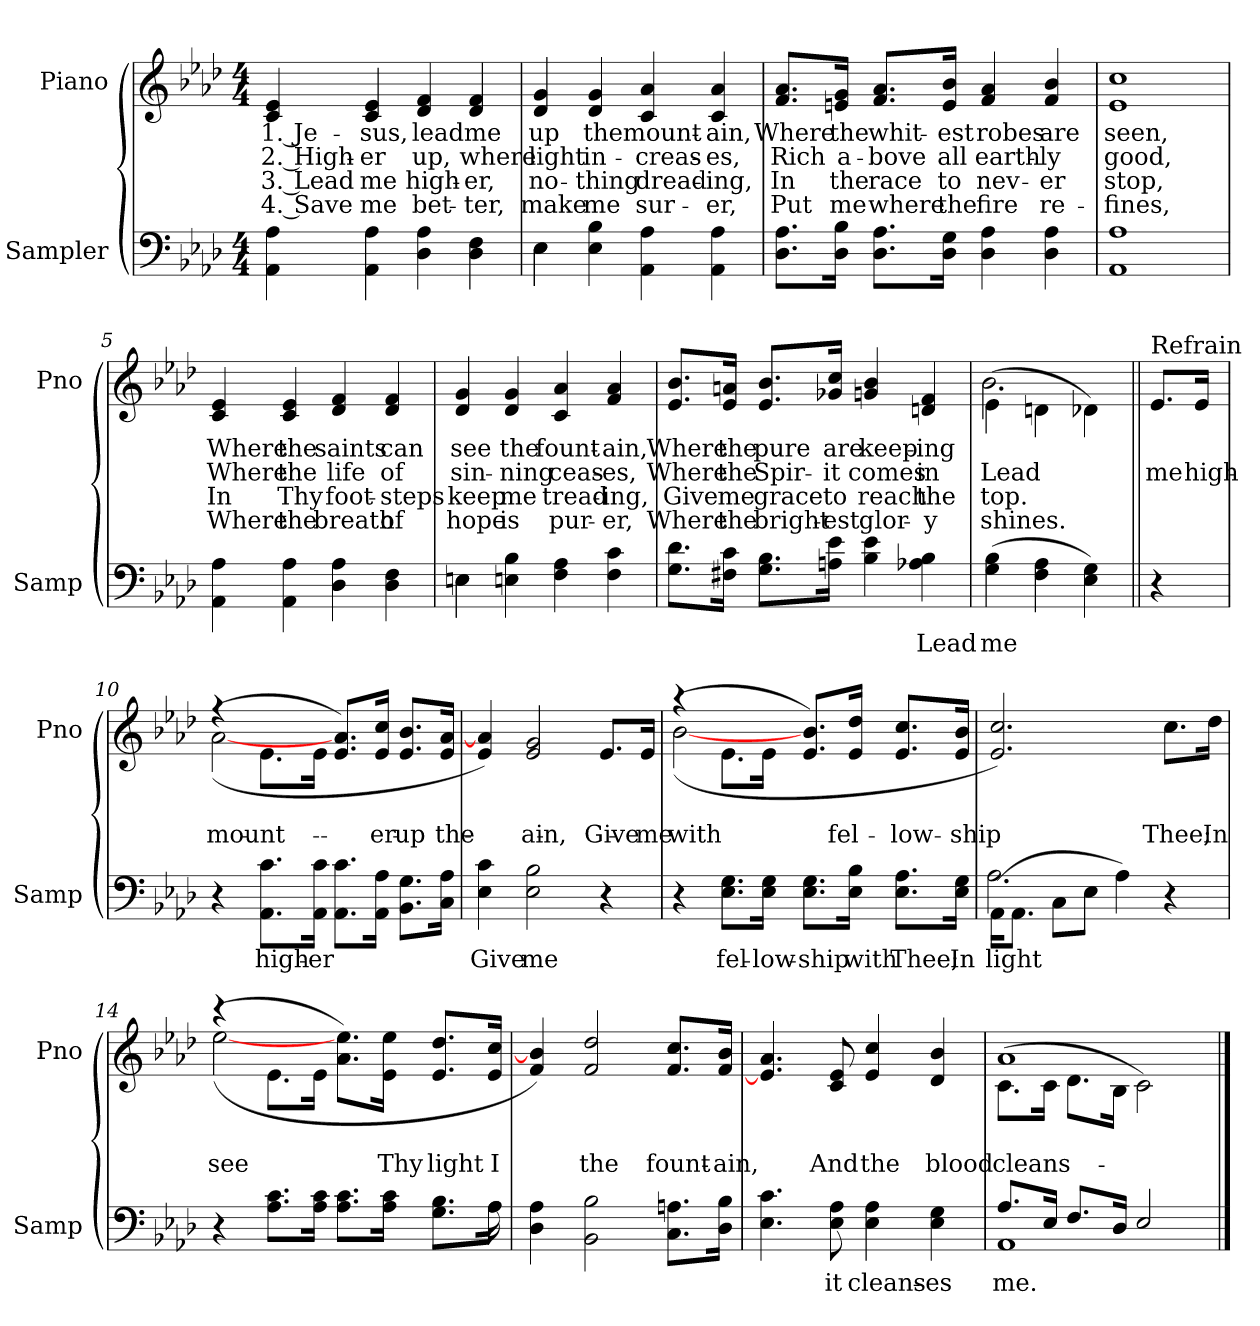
**kern	**text	**kern	**text	**text	**text	**text
*part2	*part2	*part1	*part1	*part1	*part1	*part1
*staff2	*staff2	*staff1	*staff1	*staff1	*staff1	*staff1
*I"Sampler	*	*I"Piano	*	*	*	*
*I'Samp	*	*I'Pno	*	*	*	*
*clefF4	*	*clefG2	*	*	*	*
*k[b-e-a-d-]	*	*k[b-e-a-d-]	*	*	*	*
*A-:	*	*A-:	*	*	*	*
*M4/4	*	*M4/4	*	*	*	*
=1	=1	=1	=1	=1	=1	=1
4AA- 4A-	.	4c 4e-	1. Je-	2. High-	3. Lead	4. Save
4AA- 4A-	.	4c 4e-	-sus,	-er	me	me
4D- 4A-	.	4d- 4f	lead	up,	high-	bet-
4D- 4F	.	4d- 4f	me	where	-er,	-ter,
=2	=2	=2	=2	=2	=2	=2
*^	*	*	*	*	*	*
4E-\	4E-	.	4d- 4g	up	light	no-	make
4E- 4B-	2.ryy	.	4d- 4g	the	in-	-thing	me
4AA- 4A-	.	.	4c 4a-	mount-	-creas-	dread-	sur-
4AA- 4A-	.	.	4c 4a-	-ain,	-es,	-ing,	-er,
*v	*v	*	*	*	*	*	*
=3	=3	=3	=3	=3	=3	=3
8.D-\ 8.A-\L	.	8.f/ 8.a-/L	Where	Rich	In	Put
16D-\ 16B-\Jk	.	16en/ 16g/Jk	the	a-	the	me
8.D-\ 8.A-\L	.	8.f/ 8.a-/L	whit-	-bove	race	where
16D-\ 16G\Jk	.	16e/ 16b-/Jk	-est	all	to	the
4D- 4A-	.	4f 4a-	robes	earth-	nev-	fire
4D- 4A-	.	4f 4b-	are	-ly	-er	re-
=4	=4	=4	=4	=4	=4	=4
1AA- 1A-	.	1e- 1cc	seen,	good,	stop,	-fines,
=5	=5	=5	=5	=5	=5	=5
4AA- 4A-	.	4c 4e-	Where	Where	In	Where
4AA- 4A-	.	4c 4e-	the	the	Thy	the
4D- 4A-	.	4d- 4f	saints	life	foot-	breath
4D- 4F	.	4d- 4f	can	of	-steps	of
=6	=6	=6	=6	=6	=6	=6
*^	*	*	*	*	*	*
4E-\	4E	.	4d- 4g	see	sin-	keep	hope
4En 4B-	2.ryy	.	4d- 4g	the	-ning	me	is
4F 4A-	.	.	4c 4a-	fount-	ceas-	tread-	pur-
4F 4c	.	.	4f 4a-	-ain,	-es,	-ing,	-er,
*v	*v	*	*	*	*	*	*
=7	=7	=7	=7	=7	=7	=7
8.G\ 8.d-\L	.	8.e-/ 8.b-/L	Where	Where	Give	Where
16F#X\ 16c\Jk	.	16e-/ 16an/Jk	the	the	me	the
8.G\ 8.B-\L	.	8.e-/ 8.b-/L	pure	Spir-	grace	bright-
16An\ 16e-\Jk	.	16g-X/ 16cc/Jk	are	-it	to	-est
4B- 4e-	.	4gn 4b-	keep-	comes	reach	glor-
4A-X 4B-	Lead	4dn 4f	-ing	in	the	-y
=8	=8	=8	=8	=8	=8	=8
*	*	*^	*	*	*	*
(4G 4B-	me	(4e-\	2.b-	.	Lead	top.	shines.
4F 4A-	.	4dn\	.	.	.	.	.
4E- 4G)	.	4d-X\)	.	.	.	.	.
*	*	*v	*v	*	*	*	*
=9||	=9||	=9||	=9||	=9||	=9||	=9||
!	!	!LO:TX:t=Refrain	!	!	!	!
4r	.	8.e-/L	.	me	.	.
.	.	16e-/Jk	.	high-	.	.
=10	=10	=10	=10	=10	=10	=10
*	*	*^	*	*	*	*
4r	.	(4r	([2a-	.	mount-	.	.
8.AA-\ 8.c\L	high-	8.e-\L	.	.	.	.	.
16AA-\ 16c\Jk	-er	16e-\Jk	.	.	.	.	.
8.AA-\ 8.c\L	.	8.e-/ 8.a-/L)	2ryy	.	.	.	.
16AA-\ 16A-\Jk	.	16e-/ 16cc/Jk	.	.	-er	.	.
8.BB-\ 8.G\L	.	8.e-/ 8.b-/L	.	.	up	.	.
16C\ 16A-\Jk	.	16e-/ 16a-/Jk	.	.	the	.	.
*	*	*v	*v	*	*	*	*
=11	=11	=11	=11	=11	=11	=11
4E- 4c	Give	4e- 4a-])	.	.	.	.
2E- 2B-	me	2e- 2g	.	-ain,	.	.
4r	.	8.e-/L	.	Give	.	.
.	.	16e-/Jk	.	me	.	.
=12	=12	=12	=12	=12	=12	=12
*	*	*^	*	*	*	*
4r	.	(4r	([2b-	.	with	.	.
8.E-\ 8.G\L	fel-	8.e-\L	.	.	.	.	.
16E-\ 16G\Jk	-low-	16e-\Jk	.	.	.	.	.
8.E-\ 8.G\L	-ship	8.e-/ 8.b-/L)	2ryy	.	.	.	.
16E-\ 16B-\Jk	with	16e-/ 16dd-/Jk	.	.	fel-	.	.
8.E-\ 8.A-\L	Thee;	8.e-/ 8.cc/L	.	.	-low-	.	.
16E-\ 16G\Jk	In	16e-/ 16b-/Jk	.	.	-ship	.	.
*	*	*v	*v	*	*	*	*
=13	=13	=13	=13	=13	=13	=13
*^	*	*	*	*	*	*
(16AA-\KL	2.A-	light	2.e- 2.cc)	.	.	.	.
8.AA-\J	.	.	.	.	.	.	.
8C\L	.	.	.	.	.	.	.
8E-\J	.	.	.	.	.	.	.
4A-\)	.	.	.	.	.	.	.
4r	4ryy	.	8.cc\L	.	Thee;	.	.
.	.	.	16dd-\Jk	.	In	.	.
=14	=14	=14	=14	=14	=14	=14	=14
*	*	*	*^	*	*	*	*
4r	2...ryy	.	(4r	([2ee-	.	see	.	.
8.A-\ 8.c\L	.	.	8.e-\L	.	.	.	.	.
16A-\ 16c\Jk	.	.	16e-\Jk	.	.	.	.	.
8.A-\ 8.c\L	.	.	8.a-\ 8.ee-\L)	2ryy	.	.	.	.
16A-\ 16c\Jk	.	.	16e-\ 16ee-\Jk	.	.	Thy	.	.
8.G\ 8.B-\L	.	.	8.e-/ 8.dd-/L	.	.	light	.	.
16A-\Jk	16A-	.	16e-/ 16cc/Jk	.	.	I	.	.
*v	*v	*	*	*	*	*	*	*
*	*	*v	*v	*	*	*	*
=15	=15	=15	=15	=15	=15	=15
4D- 4A-	.	4f 4b-])	.	.	.	.
2BB- 2B-	.	2f 2dd-	.	the	.	.
8.C\ 8.An\L	.	8.f/ 8.cc/L	.	fount-	.	.
16D-\ 16B-\Jk	.	16f/ 16b-/Jk	.	-ain,	.	.
=16	=16	=16	=16	=16	=16	=16
4.E- 4.c	.	4.e-] 4.a-	.	.	.	.
8E- 8A-	it	8c 8e-	.	And	.	.
4E- 4A-	cleans-	4e- 4cc	.	the	.	.
4E- 4G	-es	4d- 4b-	.	blood	.	.
=17	=17	=17	=17	=17	=17	=17
*^	*	*^	*	*	*	*
8.A-/L	1AA-	me.	(8.c\L	1a-	.	cleans-	.	.
16E-/Jk	.	.	16c\Jk	.	.	.	.	.
8.F/L	.	.	8.d-\L	.	.	.	.	.
16D-/Jk	.	.	16B-\Jk	.	.	.	.	.
2E-/	.	.	2c\)	.	.	.	.	.
*v	*v	*	*	*	*	*	*	*
*	*	*v	*v	*	*	*	*
==	==	==	==	==	==	==
*-	*-	*-	*-	*-	*-	*-
